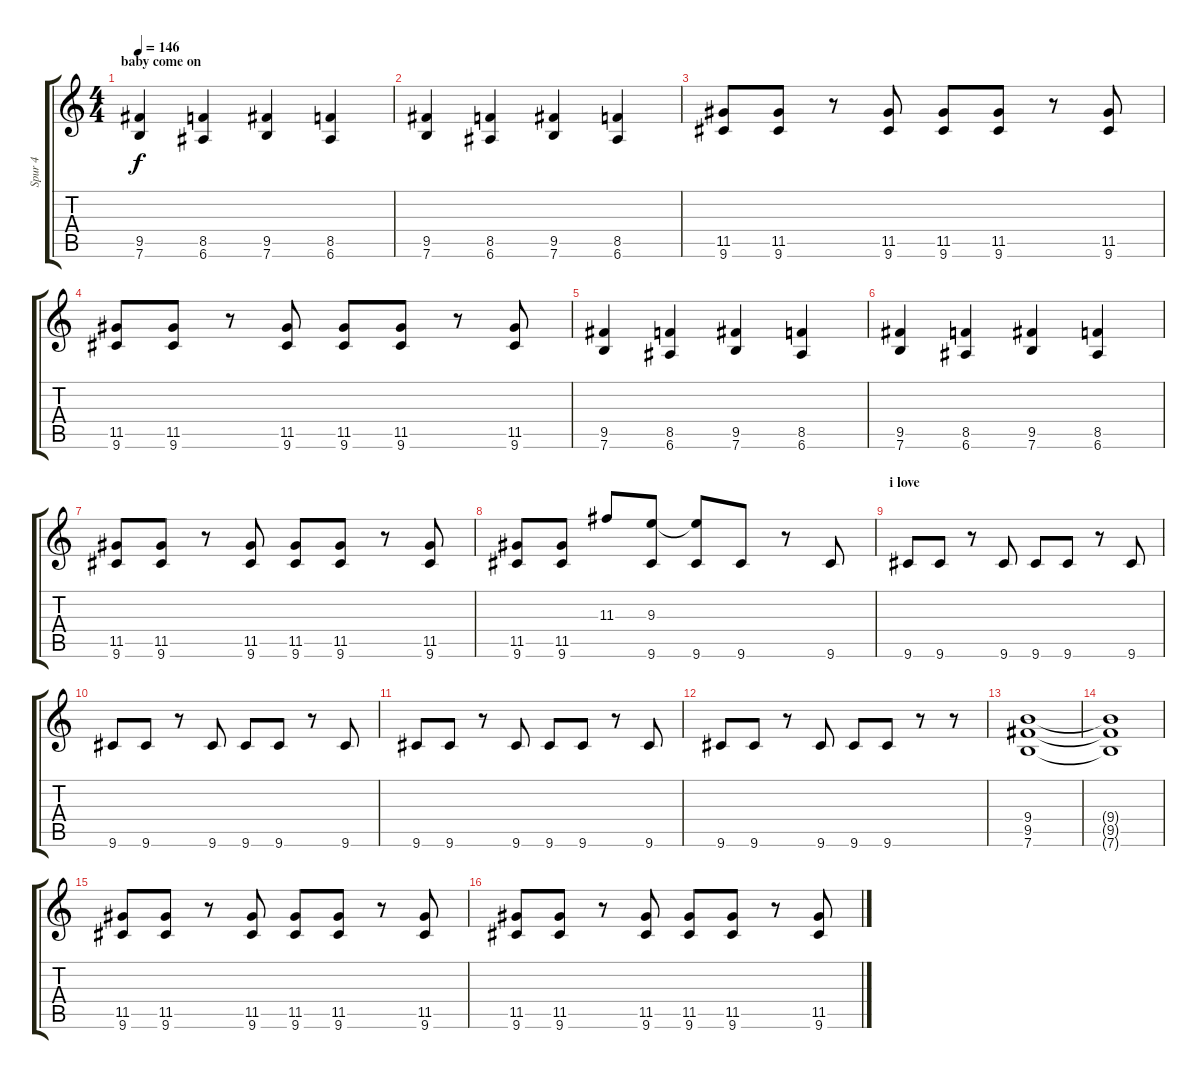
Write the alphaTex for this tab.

\track ("Spur 4" "Spur 4") {instrument distortionguitar}
\staff {score tabs}
\tuning (E4 B3 G3 D3 A2 E2) {hide}
\ts (4 4)
\section ("" "baby come on")
\tempo 146
\clef g2
\ks c
(9.5 7.6).4{dy f} (8.5 6.6).4 (9.5 7.6).4 (8.5 6.6).4 |
(9.5 7.6).4 (8.5 6.6).4 (9.5 7.6).4 (8.5 6.6).4 |
(11.5 9.6).8 (11.5 9.6).8 r.8 (11.5 9.6).8 (11.5 9.6).8 (11.5 9.6).8 r.8 (11.5 9.6).8 |
(11.5 9.6).8 (11.5 9.6).8 r.8 (11.5 9.6).8 (11.5 9.6).8 (11.5 9.6).8 r.8 (11.5 9.6).8 |
(9.5 7.6).4 (8.5 6.6).4 (9.5 7.6).4 (8.5 6.6).4 |
(9.5 7.6).4 (8.5 6.6).4 (9.5 7.6).4 (8.5 6.6).4 |
(11.5 9.6).8 (11.5 9.6).8 r.8 (11.5 9.6).8 (11.5 9.6).8 (11.5 9.6).8 r.8 (11.5 9.6).8 |
(11.5 9.6).8 (11.5 9.6).8 11.3.8 (9.3 9.6).8 (9.3{t} 9.6).8 9.6.8 r.8 9.6.8 |
\section ("" "i love ")
9.6.8 9.6.8 r.8 9.6.8 9.6.8 9.6.8 r.8 9.6.8 |
9.6.8 9.6.8 r.8 9.6.8 9.6.8 9.6.8 r.8 9.6.8 |
9.6.8 9.6.8 r.8 9.6.8 9.6.8 9.6.8 r.8 9.6.8 |
9.6.8 9.6.8 r.8 9.6.8 9.6.8 9.6.8 r.8 r.8 |
(9.4 9.5 7.6).1 |
(9.4{t} 9.5{t} 7.6{t}).1 |
(11.5 9.6).8 (11.5 9.6).8 r.8 (11.5 9.6).8 (11.5 9.6).8 (11.5 9.6).8 r.8 (11.5 9.6).8 |
(11.5 9.6).8 (11.5 9.6).8 r.8 (11.5 9.6).8 (11.5 9.6).8 (11.5 9.6).8 r.8 (11.5 9.6).8
